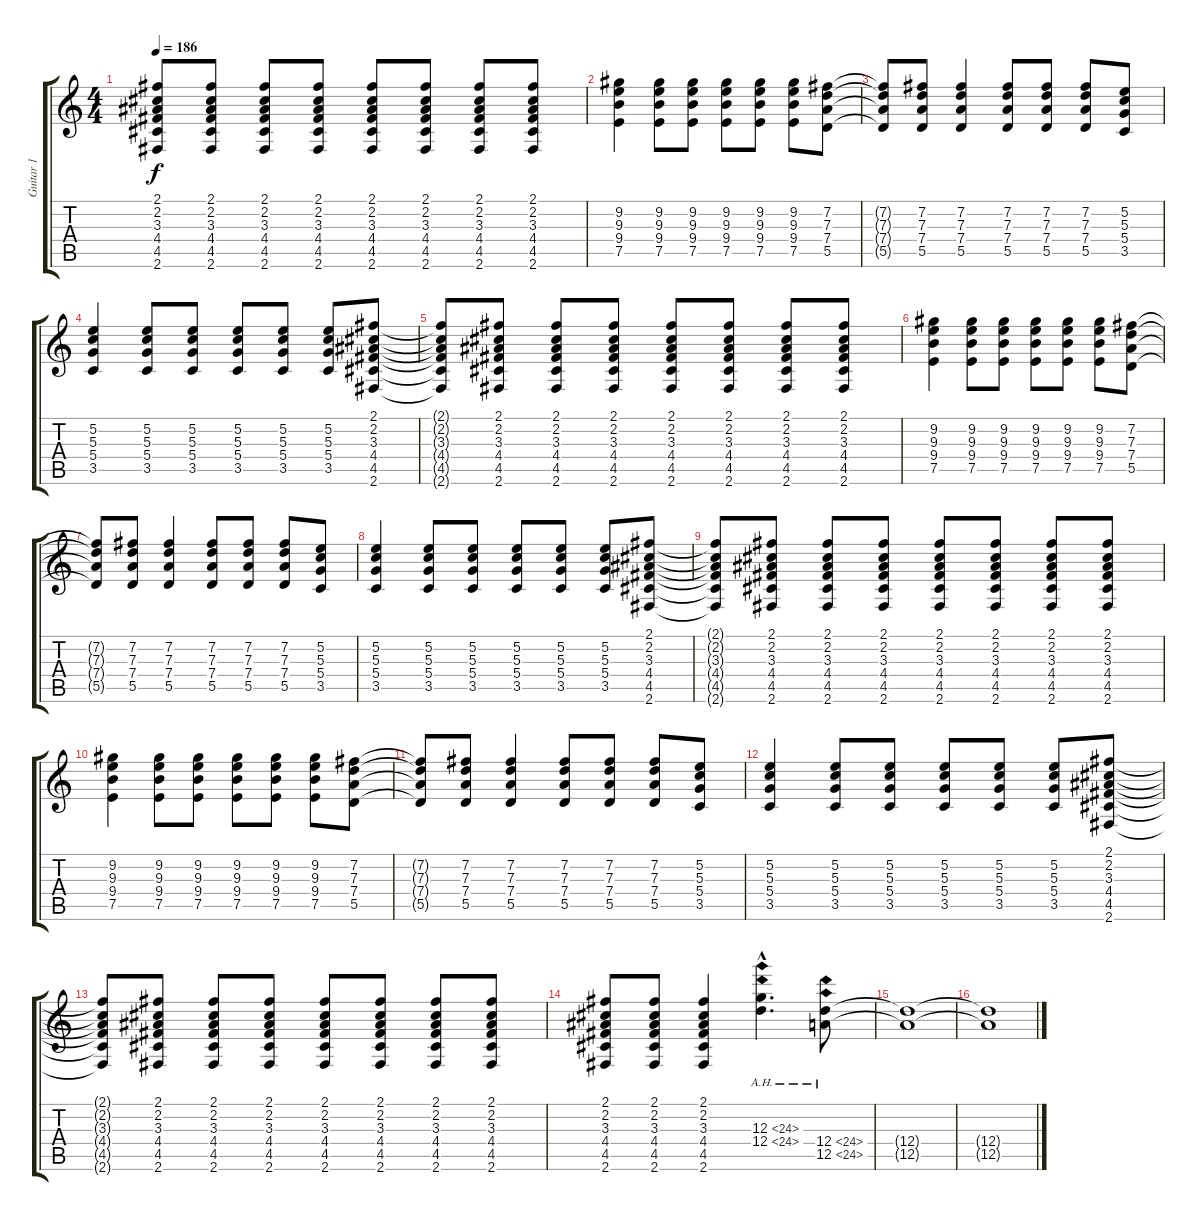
\track ("Guitar 1" "Guitar 1") {instrument acousticguitarsteel}
\staff {score tabs}
\tuning (E4 B3 G3 D3 A2 E2) {hide}
\ts (4 4)
\tempo 186
\clef g2
\ks c
(2.1{t} 2.2{t} 3.3{t} 4.4{t} 4.5{t} 2.6{t}).8{dy f} (2.1 2.2 3.3 4.4 4.5 2.6).8 (2.1 2.2 3.3 4.4 4.5 2.6).8 (2.1 2.2 3.3 4.4 4.5 2.6).8 (2.1 2.2 3.3 4.4 4.5 2.6).8 (2.1 2.2 3.3 4.4 4.5 2.6).8 (2.1 2.2 3.3 4.4 4.5 2.6).8 (2.1 2.2 3.3 4.4 4.5 2.6).8 |
(9.2 9.3 9.4 7.5).4 (9.2 9.3 9.4 7.5).8 (9.2 9.3 9.4 7.5).8 (9.2 9.3 9.4 7.5).8 (9.2 9.3 9.4 7.5).8 (9.2 9.3 9.4 7.5).8 (7.2 7.3 7.4 5.5).8 |
(7.2{t} 7.3{t} 7.4{t} 5.5{t}).8 (7.2 7.3 7.4 5.5).8 (7.2 7.3 7.4 5.5).4 (7.2 7.3 7.4 5.5).8 (7.2 7.3 7.4 5.5).8 (7.2 7.3 7.4 5.5).8 (5.2 5.3 5.4 3.5).8 |
(5.2 5.3 5.4 3.5).4 (5.2 5.3 5.4 3.5).8 (5.2 5.3 5.4 3.5).8 (5.2 5.3 5.4 3.5).8 (5.2 5.3 5.4 3.5).8 (5.2 5.3 5.4 3.5).8 (2.1 2.2 3.3 4.4 4.5 2.6).8 |
(2.1{t} 2.2{t} 3.3{t} 4.4{t} 4.5{t} 2.6{t}).8 (2.1 2.2 3.3 4.4 4.5 2.6).8 (2.1 2.2 3.3 4.4 4.5 2.6).8 (2.1 2.2 3.3 4.4 4.5 2.6).8 (2.1 2.2 3.3 4.4 4.5 2.6).8 (2.1 2.2 3.3 4.4 4.5 2.6).8 (2.1 2.2 3.3 4.4 4.5 2.6).8 (2.1 2.2 3.3 4.4 4.5 2.6).8 |
(9.2 9.3 9.4 7.5).4 (9.2 9.3 9.4 7.5).8 (9.2 9.3 9.4 7.5).8 (9.2 9.3 9.4 7.5).8 (9.2 9.3 9.4 7.5).8 (9.2 9.3 9.4 7.5).8 (7.2 7.3 7.4 5.5).8 |
(7.2{t} 7.3{t} 7.4{t} 5.5{t}).8 (7.2 7.3 7.4 5.5).8 (7.2 7.3 7.4 5.5).4 (7.2 7.3 7.4 5.5).8 (7.2 7.3 7.4 5.5).8 (7.2 7.3 7.4 5.5).8 (5.2 5.3 5.4 3.5).8 |
(5.2 5.3 5.4 3.5).4 (5.2 5.3 5.4 3.5).8 (5.2 5.3 5.4 3.5).8 (5.2 5.3 5.4 3.5).8 (5.2 5.3 5.4 3.5).8 (5.2 5.3 5.4 3.5).8 (2.1 2.2 3.3 4.4 4.5 2.6).8 |
(2.1{t} 2.2{t} 3.3{t} 4.4{t} 4.5{t} 2.6{t}).8 (2.1 2.2 3.3 4.4 4.5 2.6).8 (2.1 2.2 3.3 4.4 4.5 2.6).8 (2.1 2.2 3.3 4.4 4.5 2.6).8 (2.1 2.2 3.3 4.4 4.5 2.6).8 (2.1 2.2 3.3 4.4 4.5 2.6).8 (2.1 2.2 3.3 4.4 4.5 2.6).8 (2.1 2.2 3.3 4.4 4.5 2.6).8 |
(9.2 9.3 9.4 7.5).4 (9.2 9.3 9.4 7.5).8 (9.2 9.3 9.4 7.5).8 (9.2 9.3 9.4 7.5).8 (9.2 9.3 9.4 7.5).8 (9.2 9.3 9.4 7.5).8 (7.2 7.3 7.4 5.5).8 |
(7.2{t} 7.3{t} 7.4{t} 5.5{t}).8 (7.2 7.3 7.4 5.5).8 (7.2 7.3 7.4 5.5).4 (7.2 7.3 7.4 5.5).8 (7.2 7.3 7.4 5.5).8 (7.2 7.3 7.4 5.5).8 (5.2 5.3 5.4 3.5).8 |
(5.2 5.3 5.4 3.5).4 (5.2 5.3 5.4 3.5).8 (5.2 5.3 5.4 3.5).8 (5.2 5.3 5.4 3.5).8 (5.2 5.3 5.4 3.5).8 (5.2 5.3 5.4 3.5).8 (2.1 2.2 3.3 4.4 4.5 2.6).8 |
(2.1{t} 2.2{t} 3.3{t} 4.4{t} 4.5{t} 2.6{t}).8 (2.1 2.2 3.3 4.4 4.5 2.6).8 (2.1 2.2 3.3 4.4 4.5 2.6).8 (2.1 2.2 3.3 4.4 4.5 2.6).8 (2.1 2.2 3.3 4.4 4.5 2.6).8 (2.1 2.2 3.3 4.4 4.5 2.6).8 (2.1 2.2 3.3 4.4 4.5 2.6).8 (2.1 2.2 3.3 4.4 4.5 2.6).8 |
(2.1 2.2 3.3 4.4 4.5 2.6).8 (2.1 2.2 3.3 4.4 4.5 2.6).8 (2.1 2.2 3.3 4.4 4.5 2.6).4 (12.3{ah 12 hac} 12.4{ah 12 hac}).4{d} (12.4{ah 12} 12.5{ah 12}).8 |
(12.4{t} 12.5{t}).1 |
(12.4{t} 12.5{t}).1
